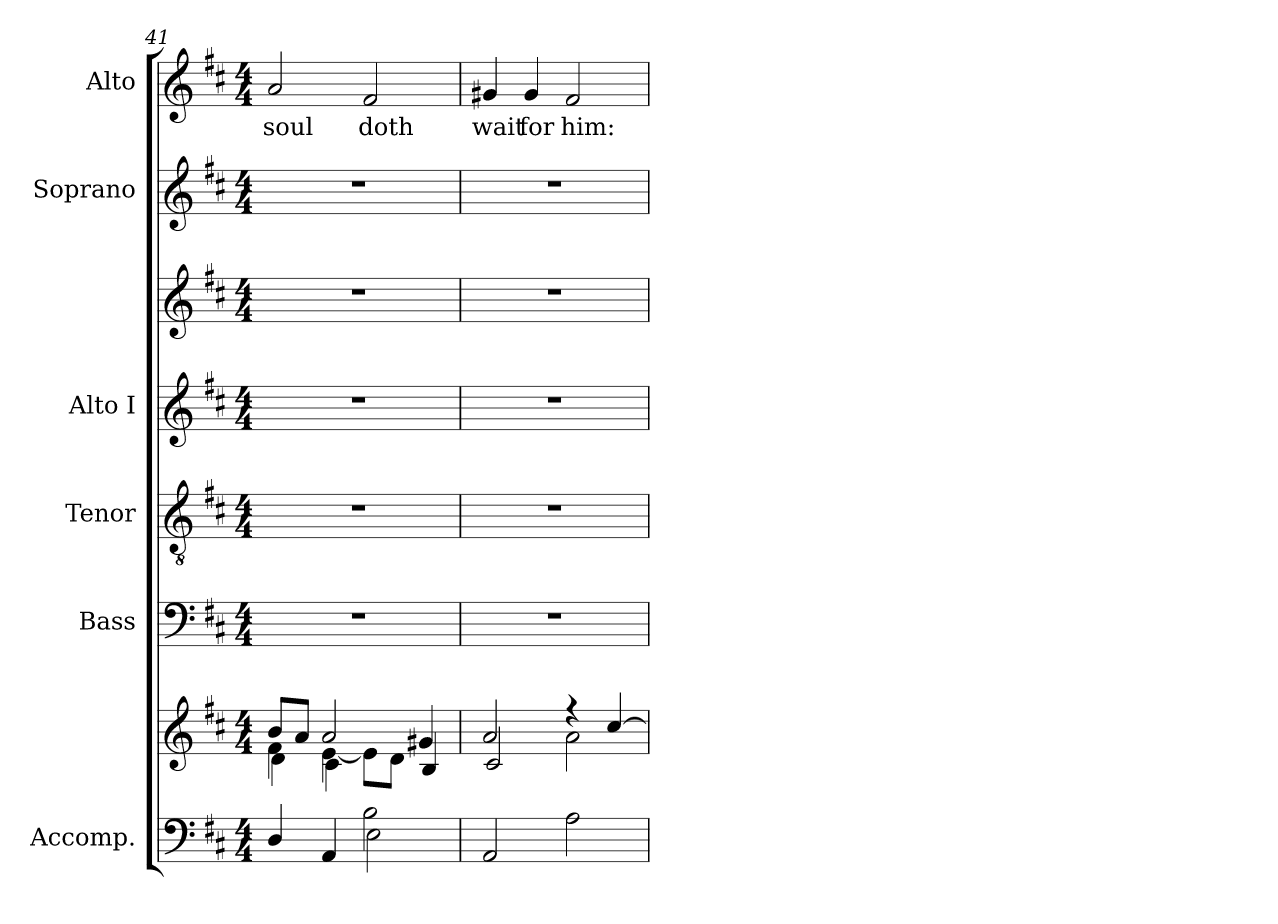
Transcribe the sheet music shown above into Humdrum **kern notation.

**kern	**kern	**kern	**kern	**kern	**kern	**kern	**kern	**text
*part6	*part6	*part5	*part4	*part3	*part3	*part2	*part1	*part1
*staff8	*staff7	*staff6	*staff5	*staff4	*staff3	*staff2	*staff1	*staff1
*I"Accomp.	*	*I"Bass	*I"Tenor	*I"Alto I	*	*I"Soprano	*I"Alto	*
*	*	*I'B	*I'T	*I'A	*	*I'S	*I'A	*
*clefF4	*clefG2	*clefF4	*clefGv2	*clefG2	*clefG2	*clefG2	*clefG2	*
*k[f#c#]	*k[f#c#]	*k[f#c#]	*k[f#c#]	*k[f#c#]	*k[f#c#]	*k[f#c#]	*k[f#c#]	*
*D:	*D:	*D:	*D:	*D:	*D:	*D:	*D:	*
*M4/4	*M4/4	*M4/4	*M4/4	*M4/4	*M4/4	*M4/4	*M4/4	*
=41	=41	=41	=41	=41	=41	=41	=41	=41
*^	*^	*	*	*	*	*	*	*
*	*	*	*^	*	*	*	*	*	*	*
!	!	!	!	!	!	!	!	!	!	!	!LO:LY:b
2ryy	4D/	8b/L	4f#\	4d\	1r	1r	1r	1r	1r	2a	soul
.	.	8a/J	.	.	.	.	.	.	.	.	.
.	4AA/	2a/	[4e\	4c#\	.	.	.	.	.	.	.
!	!	!	!	!	!	!	!	!	!	!	!LO:LY:b
2B\	2E\	.	8e\L]	2ryy	.	.	.	.	.	2f#	doth
.	.	.	8d\J	.	.	.	.	.	.	.	.
.	.	4g#X/	4B/	.	.	.	.	.	.	.	.
*	*	*	*v	*v	*	*	*	*	*	*	*
!!LO:LB:g=z
=42	=42	=42	=42	=42	=42	=42	=42	=42	=42	=42
!	!	!	!	!	!	!	!	!	!	!LO:LY:b
1ryy	2AA/	2a/	2c#/	1r	1r	1r	1r	1r	4g#X	wait
!	!	!	!	!	!	!	!	!	!	!LO:LY:b
.	.	.	.	.	.	.	.	.	4g#	for
!	!	!	!	!	!	!	!	!	!	!LO:LY:b
.	2A\	4r	2a\	.	.	.	.	.	2f#	him:
.	.	[4cc#/	.	.	.	.	.	.	.	.
*v	*v	*	*	*	*	*	*	*	*	*
*	*v	*v	*	*	*	*	*	*	*
=	=	=	=	=	=	=	=	=
*-	*-	*-	*-	*-	*-	*-	*-	*-
